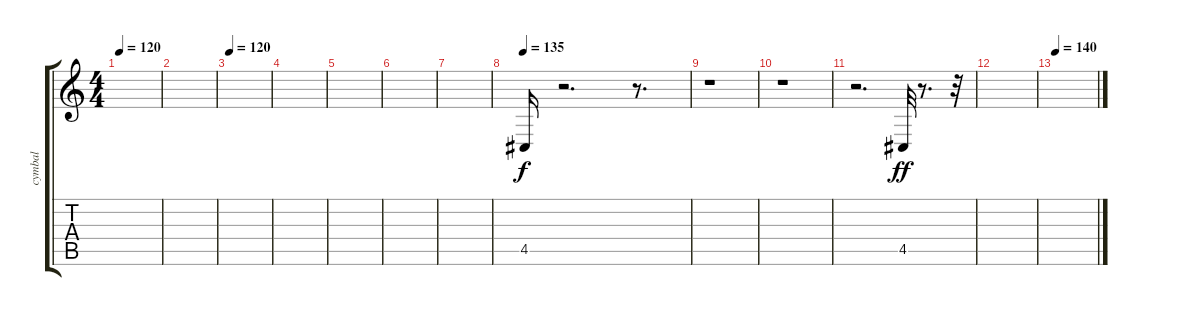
\track ("cymbal" "cymbal") {instrument reversecymbal}
\staff {score tabs}
\tuning (E4 B3 G3 D3 A2 E2) {hide}
\ts (4 4)
\tempo 120
\clef g2
\ks c
|
|
\tempo 120
|
|
|
|
|
\tempo 135
4.5.16 r.2{d} r.8{d} |
r.1 |
r.1 |
r.2{d} 4.5.32{dy ff} r.8{d} r.32 |
|
\tempo 140
